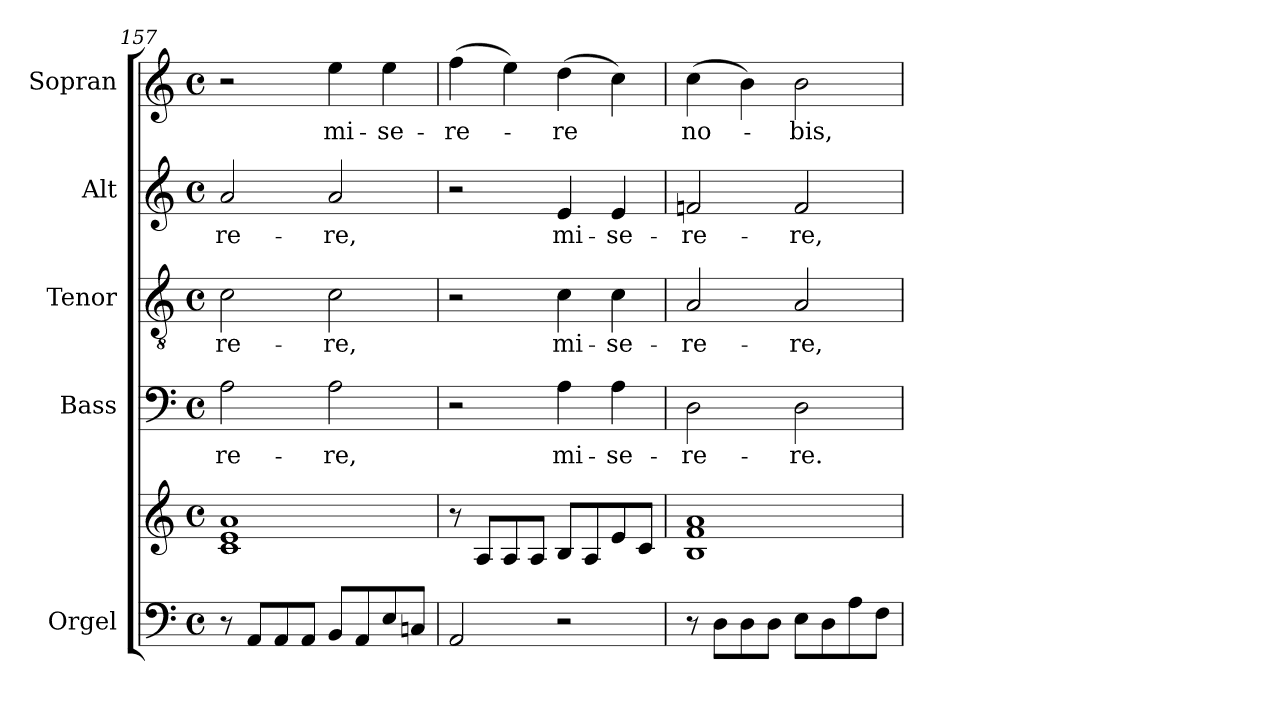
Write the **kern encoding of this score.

**kern	**kern	**kern	**text	**kern	**text	**kern	**text	**kern	**text
*part5	*part5	*part4	*part4	*part3	*part3	*part2	*part2	*part1	*part1
*staff6	*staff5	*staff4	*staff4	*staff3	*staff3	*staff2	*staff2	*staff1	*staff1
*I"Orgel	*	*I"Bass	*	*I"Tenor	*	*I"Alt	*	*I"Sopran	*
*I'Org.	*	*I'B.	*	*I'T.	*	*I'A.	*	*I'S.	*
!!LO:PB:g=z
*clefF4	*clefG2	*clefF4	*	*clefGv2	*	*clefG2	*	*clefG2	*
*k[]	*k[]	*k[]	*	*k[]	*	*k[]	*	*k[]	*
*C:	*C:	*C:	*	*C:	*	*C:	*	*C:	*
*M4/4	*M4/4	*M4/4	*	*M4/4	*	*M4/4	*	*M4/4	*
*met(c)	*met(c)	*met(c)	*	*met(c)	*	*met(c)	*	*met(c)	*
=157	=157	=157	=157	=157	=157	=157	=157	=157	=157
!	!	!	!LO:LY:b	!	!LO:LY:b	!	!LO:LY:b	!	!
8r	1c 1e 1a	2A\	-re-	2c\	-re-	2a/	-re-	2r	.
8AA/L	.	.	.	.	.	.	.	.	.
8AA/	.	.	.	.	.	.	.	.	.
8AA/J	.	.	.	.	.	.	.	.	.
!	!	!	!LO:LY:b	!	!LO:LY:b	!	!LO:LY:b	!	!LO:LY:b
8BB/L	.	2A\	-re,	2c\	-re,	2a/	-re,	4ee\	mi-
8AA/	.	.	.	.	.	.	.	.	.
!	!	!	!	!	!	!	!	!	!LO:LY:b
8E/	.	.	.	.	.	.	.	4ee\	-se-
8Cn/J	.	.	.	.	.	.	.	.	.
=158	=158	=158	=158	=158	=158	=158	=158	=158	=158
!	!	!	!	!	!	!	!	!	!LO:LY:b
2AA/	8r	2r	.	2r	.	2r	.	(>4ff\	-re-
.	8A/L	.	.	.	.	.	.	.	.
.	8A/	.	.	.	.	.	.	4ee\)	.
.	8A/J	.	.	.	.	.	.	.	.
!	!	!	!LO:LY:b	!	!LO:LY:b	!	!LO:LY:b	!	!LO:LY:b
2r	8B/L	4A\	mi-	4c\	mi-	4e/	mi-	(>4dd\	-re
.	8A/	.	.	.	.	.	.	.	.
!	!	!	!LO:LY:b	!	!LO:LY:b	!	!LO:LY:b	!	!
.	8e/	4A\	-se-	4c\	-se-	4e/	-se-	4cc\)	.
.	8c/J	.	.	.	.	.	.	.	.
=159	=159	=159	=159	=159	=159	=159	=159	=159	=159
!	!	!	!LO:LY:b	!	!LO:LY:b	!	!LO:LY:b	!	!LO:LY:b
8r	1B 1f 1a	2D\	-re-	2A/	-re-	2fn/	-re-	(>4cc\	no-
8D\L	.	.	.	.	.	.	.	.	.
8D\	.	.	.	.	.	.	.	4b\)	.
8D\J	.	.	.	.	.	.	.	.	.
!	!	!	!LO:LY:b	!	!LO:LY:b	!	!LO:LY:b	!	!LO:LY:b
8E\L	.	2D\	-re.	2A/	-re,	2f/	-re,	2b\	-bis,
8D\	.	.	.	.	.	.	.	.	.
8A\	.	.	.	.	.	.	.	.	.
8F\J	.	.	.	.	.	.	.	.	.
=	=	=	=	=	=	=	=	=	=
*-	*-	*-	*-	*-	*-	*-	*-	*-	*-
